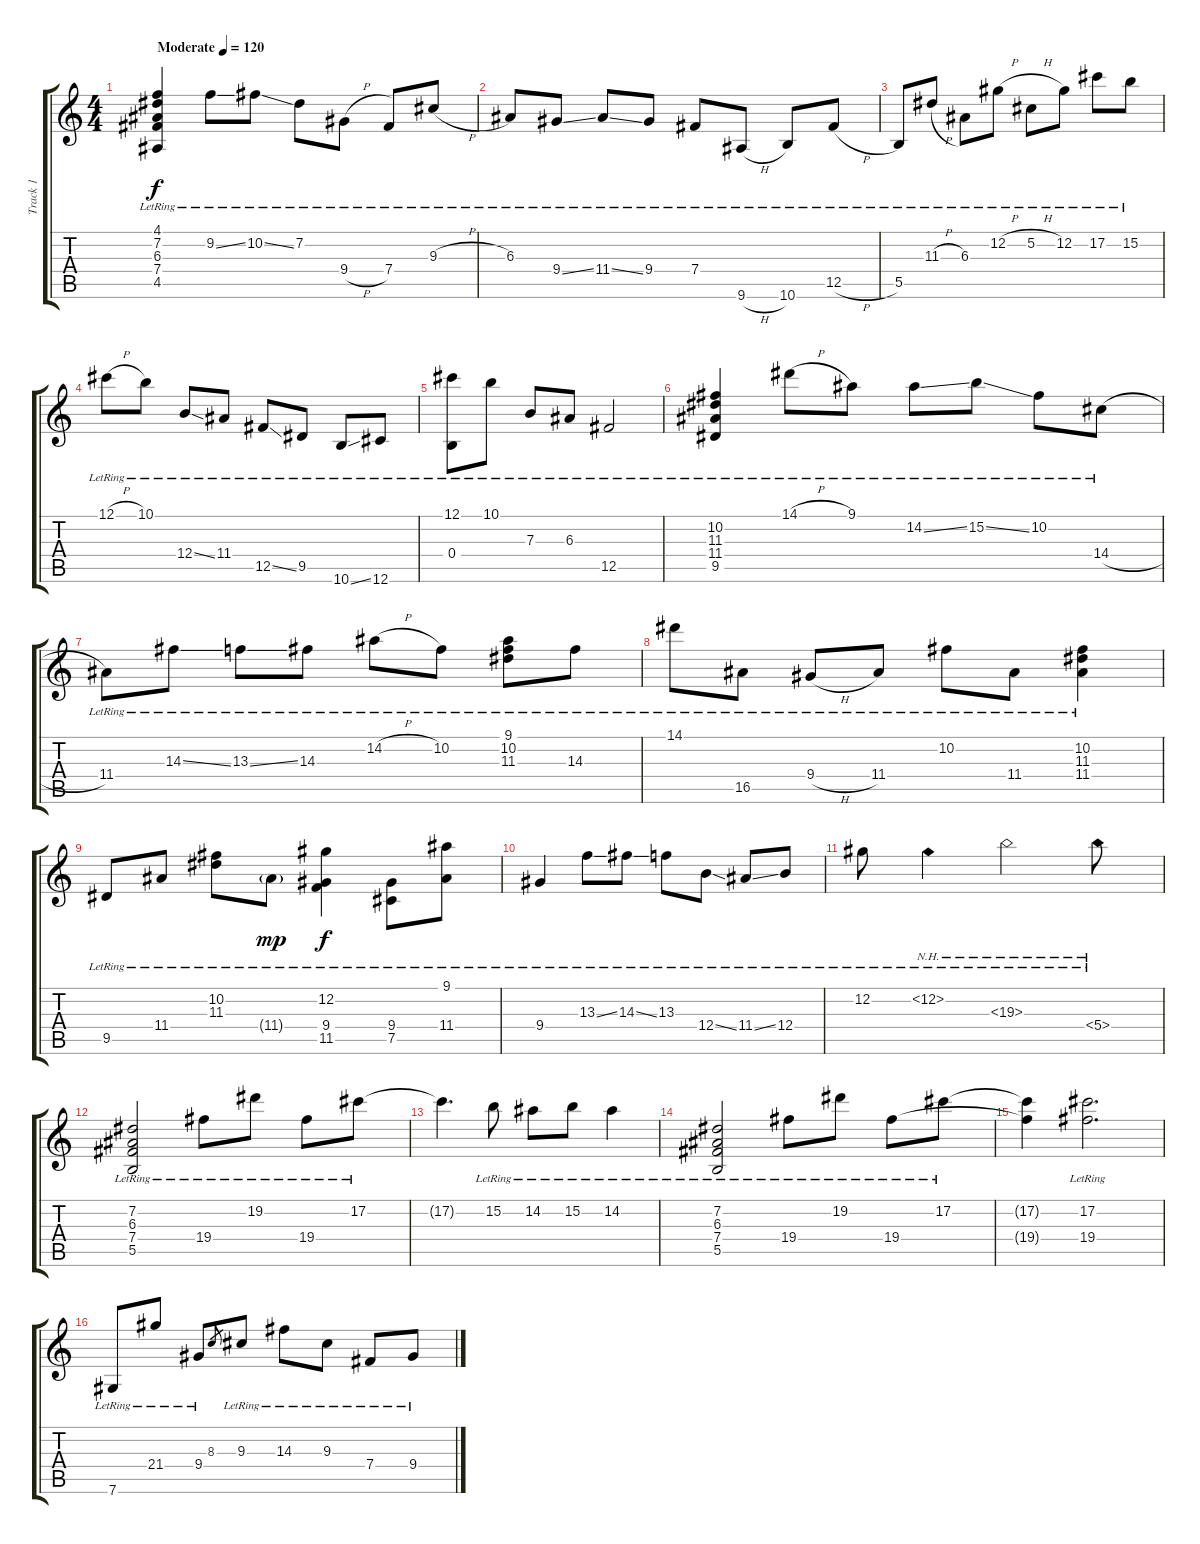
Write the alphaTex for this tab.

\track ("Track 1" "Track 1") {instrument acousticguitarnylon}
\staff {score tabs}
\tuning (Db4 Ab3 E3 B2 Gb2 Db2) {hide}
\ts (4 4)
\tempo (120 "Moderate")
\clef g2
\ks c
(4.1{lr} 7.2{lr} 6.3{lr} 7.4{lr} 4.5{lr}).4{dy f instrument acousticguitarnylon} 9.2{ss lr}.8 10.2{ss lr}.8 7.2{lr}.8 9.4{h lr}.8 7.4{lr}.8 9.3{h lr}.8 |
6.3{lr}.8 9.4{ss lr}.8 11.4{ss lr}.8 9.4{lr}.8 7.4{lr}.8 9.6{h lr}.8 10.6{lr}.8 12.5{h lr}.8 |
5.5{lr}.8 11.3{h lr}.8 6.3{lr}.8 12.2{h lr}.8 5.2{h lr}.8 12.2{lr}.8 17.2{lr}.8 15.2{lr}.8 |
12.1{h lr}.8 10.1{lr}.8 12.4{ss lr}.8 11.4{lr}.8 12.5{ss lr}.8 9.5{lr}.8 10.6{ss lr}.8 12.6{lr}.8 |
(12.1{lr} 0.4{lr}).8 10.1{lr}.8 7.3{lr}.8 6.3{lr}.8 12.5{lr}.2 |
(10.2{lr} 11.3{lr} 11.4{lr} 9.5{lr}).4 14.1{h lr}.8 9.1{lr}.8 14.2{ss lr}.8 15.2{ss lr}.8 10.2{lr}.8 14.4{h lr}.8 |
11.4{lr}.8 14.3{ss lr}.8 13.3{ss lr}.8 14.3{lr}.8 14.2{h lr}.8 10.2{lr}.8 (9.1{lr} 10.2{lr} 11.3{lr}).8 14.3{lr}.8 |
14.1{lr}.8 16.5{lr}.8 9.4{h lr}.8 11.4{lr}.8 10.2{lr}.8 11.4{lr}.8 (10.2{lr} 11.3{lr} 11.4{lr}).4 |
9.5{lr}.8 11.4{lr}.8 (10.2{lr} 11.3{lr}).8 11.4{g lr}.8{dy mp} (12.2{lr} 9.4{lr} 11.5{lr}).4{dy f} (9.4{lr} 7.5{lr}).8 (9.1{lr} 11.4{lr}).8 |
9.4{lr}.4 13.3{ss lr}.8 14.3{ss lr}.8 13.3{lr}.8 12.4{ss lr}.8 11.4{ss lr}.8 12.4{lr}.8 |
12.2{lr}.8 12.2{nh lr}.4 19.3{nh lr}.2 5.4{nh lr}.8 |
(7.2{lr} 6.3{lr} 7.4{lr} 5.5{lr}).2 19.4{lr}.8 19.2{lr}.8 19.4{lr}.8 17.2{lr}.8 |
17.2{t}.4{d} 15.2{lr}.8 14.2{lr}.8 15.2{lr}.8 14.2{lr}.4 |
(7.2{lr} 6.3{lr} 7.4{lr} 5.5{lr}).2 19.4{lr}.8 19.2{lr}.8 19.4{lr}.8 17.2{lr}.8 |
(17.2{t} 19.4{t}).4 (17.2{lr} 19.4{lr}).2{d} |
7.6{lr}.8 21.4{lr}.8 9.4{lr}.8 8.3.8{gr} 9.3{lr}.8 14.3{lr}.8 9.3{lr}.8 7.4{lr}.8 9.4{lr}.8
